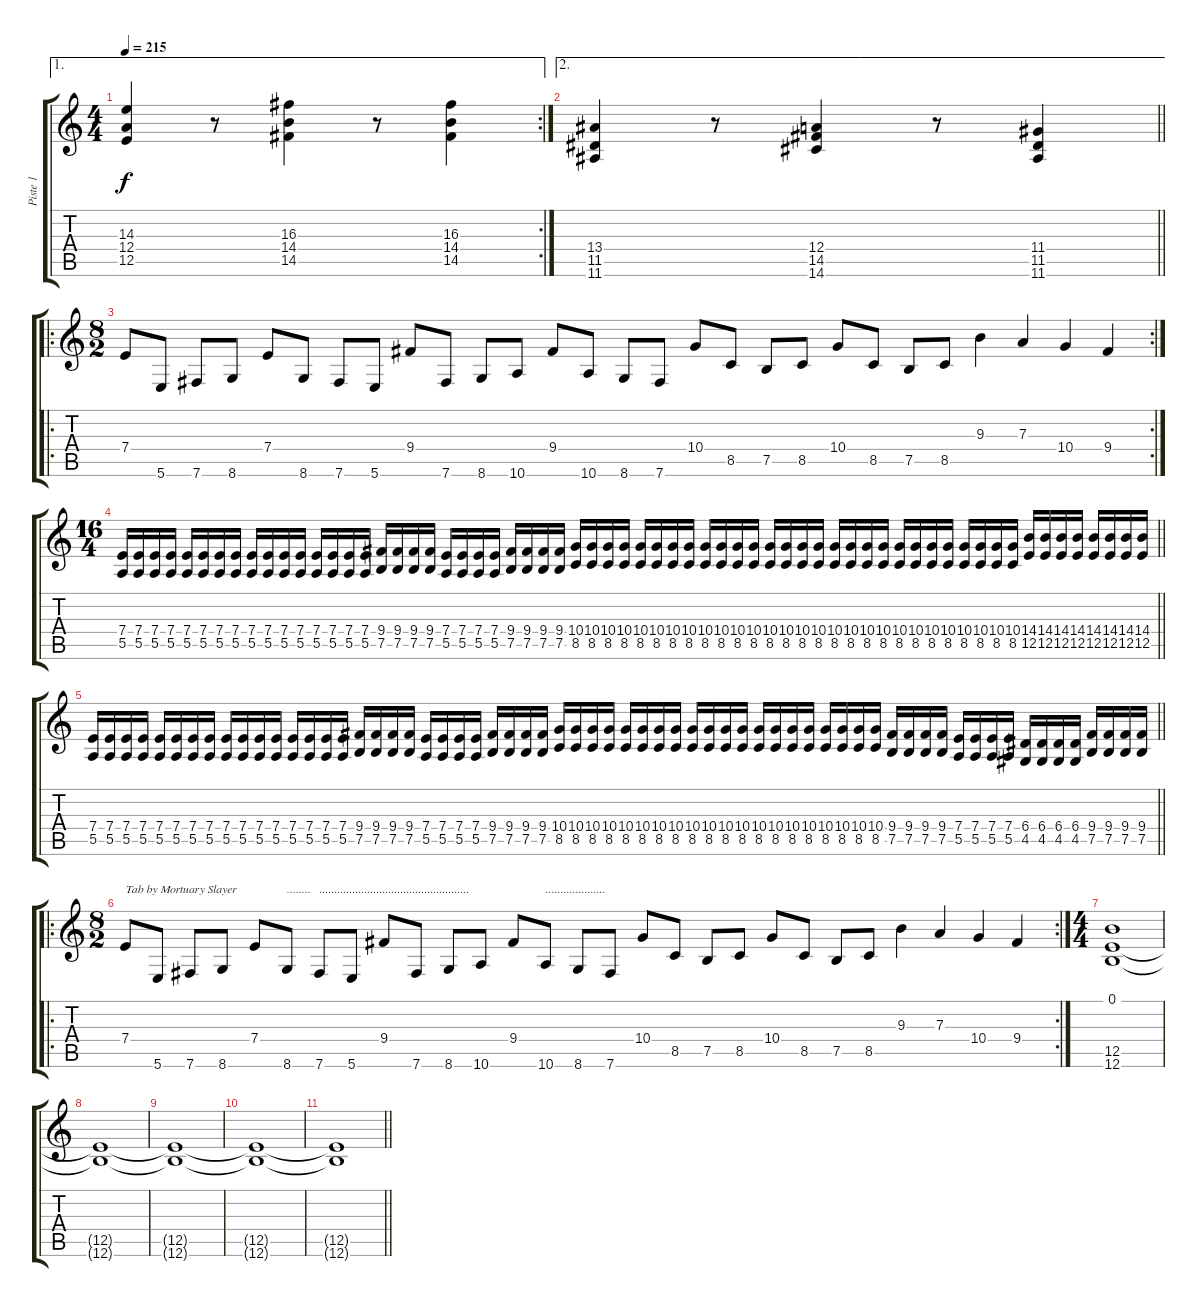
\track ("Piste 1" "Piste 1") {instrument distortionguitar}
\staff {score tabs}
\tuning (B3 Gb3 D3 A2 E2 B1) {hide}
\ae 1
\rc 2
\ts (4 4)
\tempo 215
\clef g2
\ks c
(14.3 12.4 12.5).4{dy f} r.8 (16.3 14.4 14.5).4 r.8 (16.3 14.4 14.5).4 |
\ae 2
\barLineRight lightlight
(13.4 11.5 11.6).4 r.8 (12.4 14.5 14.6).4 r.8 (11.4 11.5 11.6).4 |
\ro
\rc 2
\ts (8 2)
7.4.8 5.6.8 7.6.8 8.6.8 7.4.8 8.6.8 7.6.8 5.6.8 9.4.8 7.6.8 8.6.8 10.6.8 9.4.8 10.6.8 8.6.8 7.6.8 10.4.8 8.5.8 7.5.8 8.5.8 10.4.8 8.5.8 7.5.8 8.5.8 9.3.4 7.3.4 10.4.4 9.4.4 |
\ts (16 4)
\barLineRight lightlight
(7.4 5.5).16 (7.4 5.5).16 (7.4 5.5).16 (7.4 5.5).16 (7.4 5.5).16 (7.4 5.5).16 (7.4 5.5).16 (7.4 5.5).16 (7.4 5.5).16 (7.4 5.5).16 (7.4 5.5).16 (7.4 5.5).16 (7.4 5.5).16 (7.4 5.5).16 (7.4 5.5).16 (7.4 5.5).16 (9.4 7.5).16 (9.4 7.5).16 (9.4 7.5).16 (9.4 7.5).16 (7.4 5.5).16 (7.4 5.5).16 (7.4 5.5).16 (7.4 5.5).16 (9.4 7.5).16 (9.4 7.5).16 (9.4 7.5).16 (9.4 7.5).16 (10.4 8.5).16 (10.4 8.5).16 (10.4 8.5).16 (10.4 8.5).16 (10.4 8.5).16 (10.4 8.5).16 (10.4 8.5).16 (10.4 8.5).16 (10.4 8.5).16 (10.4 8.5).16 (10.4 8.5).16 (10.4 8.5).16 (10.4 8.5).16 (10.4 8.5).16 (10.4 8.5).16 (10.4 8.5).16 (10.4 8.5).16 (10.4 8.5).16 (10.4 8.5).16 (10.4 8.5).16 (10.4 8.5).16 (10.4 8.5).16 (10.4 8.5).16 (10.4 8.5).16 (10.4 8.5).16 (10.4 8.5).16 (10.4 8.5).16 (10.4 8.5).16 (14.4 12.5).16 (14.4 12.5).16 (14.4 12.5).16 (14.4 12.5).16 (14.4 12.5).16 (14.4 12.5).16 (14.4 12.5).16 (14.4 12.5).16 |
\barLineRight lightlight
(7.4 5.5).16 (7.4 5.5).16 (7.4 5.5).16 (7.4 5.5).16 (7.4 5.5).16 (7.4 5.5).16 (7.4 5.5).16 (7.4 5.5).16 (7.4 5.5).16 (7.4 5.5).16 (7.4 5.5).16 (7.4 5.5).16 (7.4 5.5).16 (7.4 5.5).16 (7.4 5.5).16 (7.4 5.5).16 (9.4 7.5).16 (9.4 7.5).16 (9.4 7.5).16 (9.4 7.5).16 (7.4 5.5).16 (7.4 5.5).16 (7.4 5.5).16 (7.4 5.5).16 (9.4 7.5).16 (9.4 7.5).16 (9.4 7.5).16 (9.4 7.5).16 (10.4 8.5).16 (10.4 8.5).16 (10.4 8.5).16 (10.4 8.5).16 (10.4 8.5).16 (10.4 8.5).16 (10.4 8.5).16 (10.4 8.5).16 (10.4 8.5).16 (10.4 8.5).16 (10.4 8.5).16 (10.4 8.5).16 (10.4 8.5).16 (10.4 8.5).16 (10.4 8.5).16 (10.4 8.5).16 (10.4 8.5).16 (10.4 8.5).16 (10.4 8.5).16 (10.4 8.5).16 (9.4 7.5).16 (9.4 7.5).16 (9.4 7.5).16 (9.4 7.5).16 (7.4 5.5).16 (7.4 5.5).16 (7.4 5.5).16 (7.4 5.5).16 (6.4 4.5).16 (6.4 4.5).16 (6.4 4.5).16 (6.4 4.5).16 (9.4 7.5).16 (9.4 7.5).16 (9.4 7.5).16 (9.4 7.5).16 |
\ro
\rc 2
\ts (8 2)
7.4.8{txt "Tab by Mortuary Slayer"} 5.6.8 7.6.8 8.6.8 7.4.8 8.6.8{txt "........"} 7.6.8{txt ".................................................."} 5.6.8 9.4.8 7.6.8 8.6.8 10.6.8 9.4.8 10.6.8{txt "...................."} 8.6.8 7.6.8 10.4.8{txt ""} 8.5.8 7.5.8 8.5.8 10.4.8 8.5.8 7.5.8 8.5.8 9.3.4 7.3.4 10.4.4 9.4.4 |
\ts (4 4)
(0.1 12.5 12.6).1 |
(12.5{t} 12.6{t}).1{volume 11} |
(12.5{t} 12.6{t}).1{volume 9} |
(12.5{t} 12.6{t}).1{volume 7} |
\barLineRight lightlight
(12.5{t} 12.6{t}).1{volume 4}
